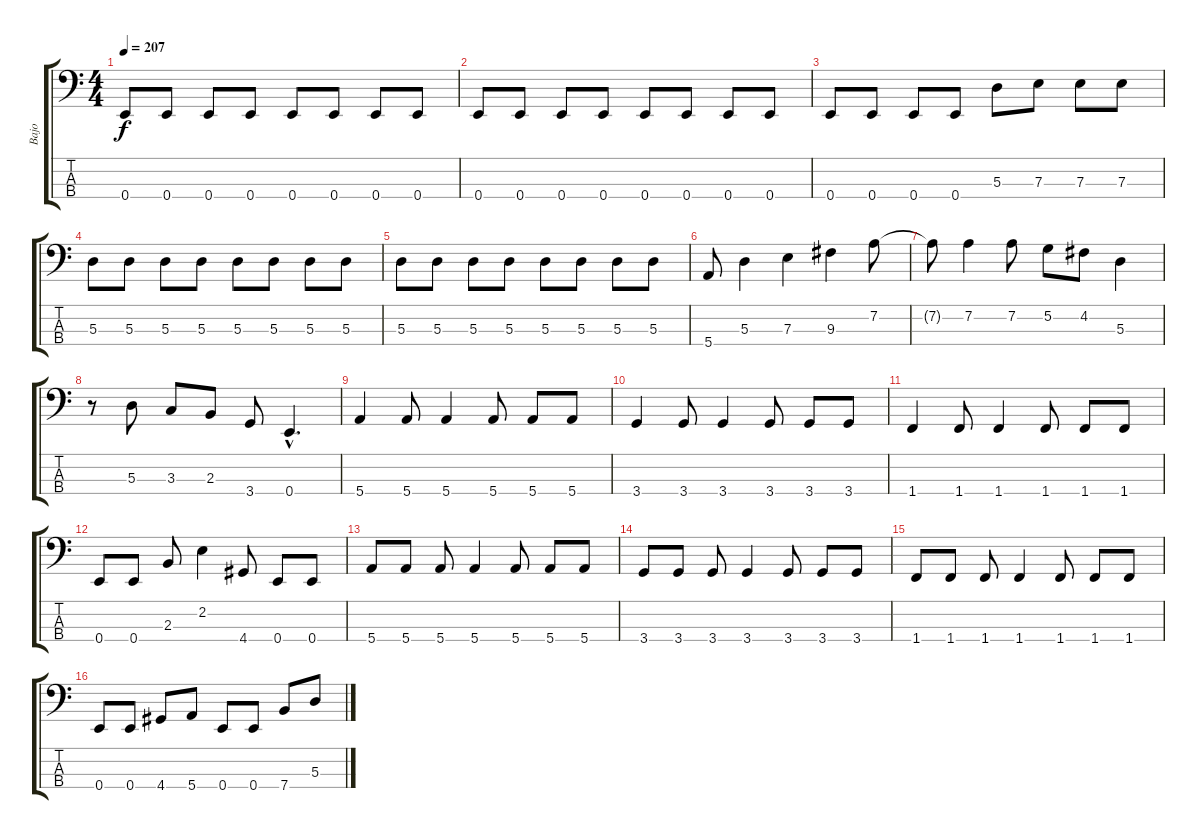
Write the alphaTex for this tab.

\track ("Bajo" "Bajo") {instrument electricbassfinger}
\staff {score tabs}
\tuning (G2 D2 A1 E1) {hide}
\ts (4 4)
\tempo 207
\clef f4
\ks c
0.4.8{dy f} 0.4.8 0.4.8 0.4.8 0.4.8 0.4.8 0.4.8 0.4.8 |
0.4.8 0.4.8 0.4.8 0.4.8 0.4.8 0.4.8 0.4.8 0.4.8 |
0.4.8 0.4.8 0.4.8 0.4.8 5.3.8 7.3.8 7.3.8 7.3.8 |
5.3.8 5.3.8 5.3.8 5.3.8 5.3.8 5.3.8 5.3.8 5.3.8 |
5.3.8 5.3.8 5.3.8 5.3.8 5.3.8 5.3.8 5.3.8 5.3.8 |
5.4.8 5.3.4 7.3.4 9.3.4 7.2.8 |
7.2{t}.8 7.2.4 7.2.8 5.2.8 4.2.8 5.3.4 |
r.8 5.3.8 3.3.8 2.3.8 3.4.8 0.4{hac}.4{d} |
5.4.4 5.4.8 5.4.4 5.4.8 5.4.8 5.4.8 |
3.4.4 3.4.8 3.4.4 3.4.8 3.4.8 3.4.8 |
1.4.4 1.4.8 1.4.4 1.4.8 1.4.8 1.4.8 |
0.4.8 0.4.8 2.3.8 2.2.4 4.4.8 0.4.8 0.4.8 |
5.4.8 5.4.8 5.4.8 5.4.4 5.4.8 5.4.8 5.4.8 |
3.4.8 3.4.8 3.4.8 3.4.4 3.4.8 3.4.8 3.4.8 |
1.4.8 1.4.8 1.4.8 1.4.4 1.4.8 1.4.8 1.4.8 |
0.4.8 0.4.8 4.4.8 5.4.8 0.4.8 0.4.8 7.4.8 5.3.8
